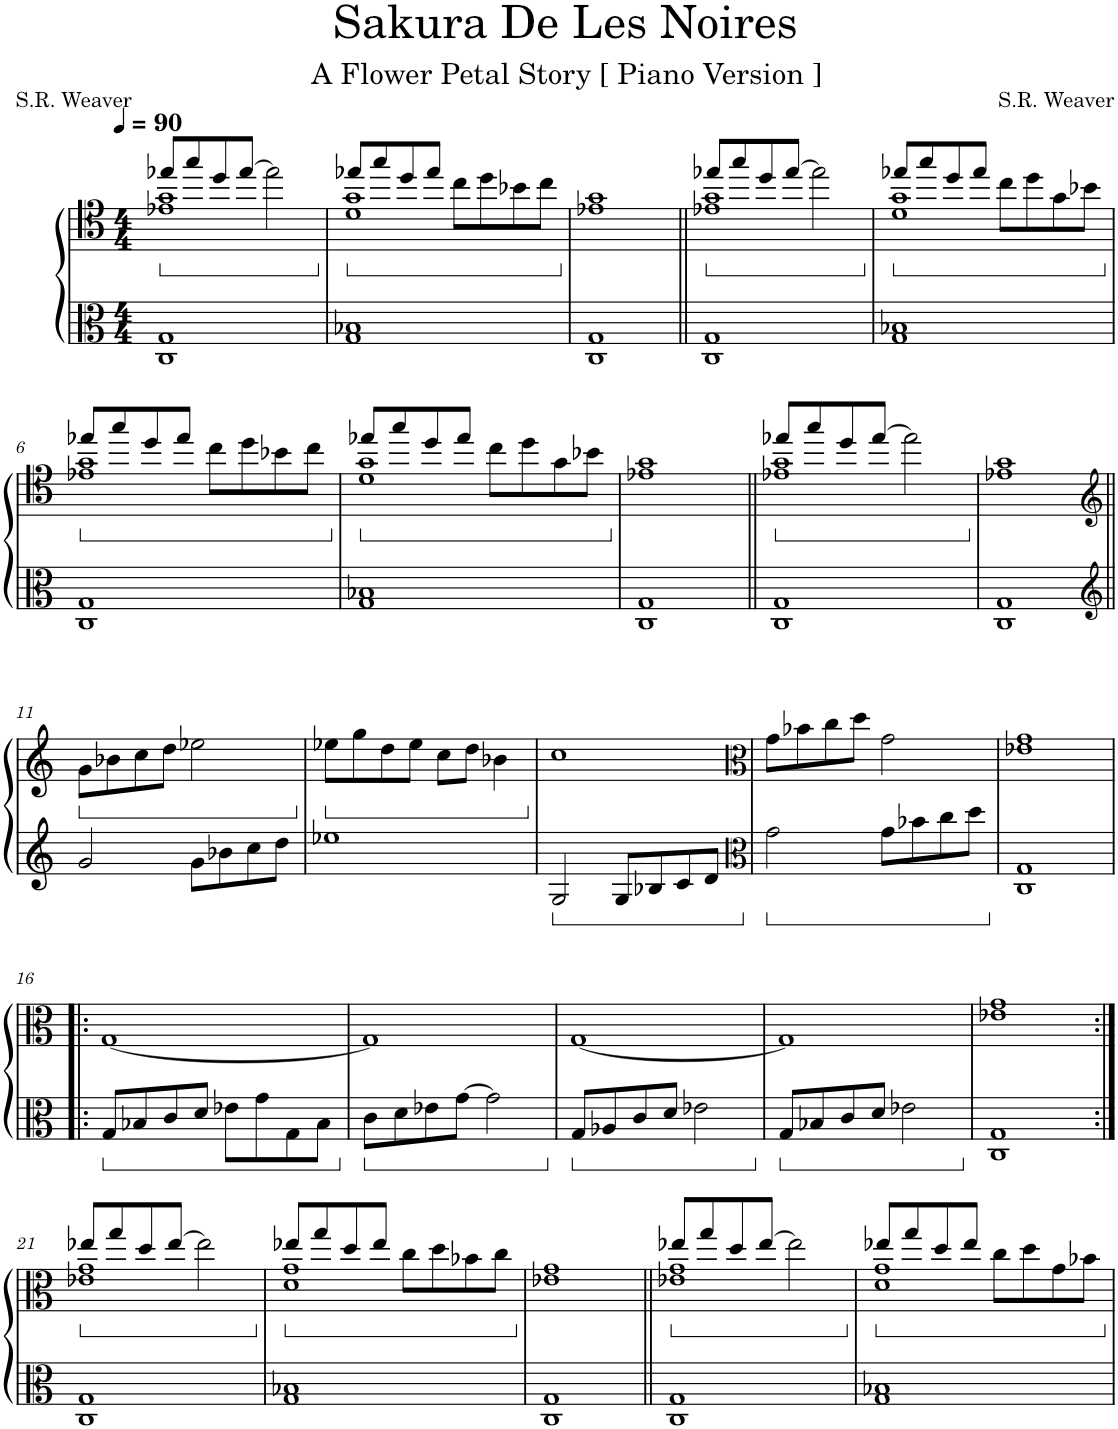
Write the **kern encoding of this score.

**kern	**kern
*part1	*part1
*staff2	*staff1
*I"Grand Piano	*
*I'Pno.	*
*clefC3	*clefC4
*k[]	*k[]
*M4/4	*M4/4
*MM90	*MM90
*	*ped
=1	=1
*	*^
1C 1G	1e-X 1g	8ee-X/L
.	.	8gg/
.	.	8dd/
.	.	[8ee-/J
.	.	2ee-\]
=2	=2	=2
*	*Xped	*
*	*ped	*
1G 1B-X	1d 1g	8ee-X/L
.	.	8gg/
.	.	8dd/
.	.	8ee-/J
.	.	8cc\L
.	.	8dd\
.	.	8b-X\
.	.	8cc\J
*	*v	*v
=3	=3
*	*Xped
1C 1G	1e-X 1g
=4||	=4||
*	*ped
*	*^
1C 1G	1e-X 1g	8ee-X/L
.	.	8gg/
.	.	8dd/
.	.	[8ee-/J
.	.	2ee-\]
=5	=5	=5
*	*Xped	*
*	*ped	*
1G 1B-X	1d 1g	8ee-X/L
.	.	8gg/
.	.	8dd/
.	.	8ee-/J
.	.	8cc\L
.	.	8dd\
.	.	8g\
.	.	8b-X\J
!!LO:LB:g=z	!!
=6	=6	=6
*	*Xped	*
*	*ped	*
1C 1G	1e-X 1g	8ee-X/L
.	.	8gg/
.	.	8dd/
.	.	8ee-/J
.	.	8cc\L
.	.	8dd\
.	.	8b-X\
.	.	8cc\J
=7	=7	=7
*	*Xped	*
*	*ped	*
1G 1B-X	1d 1g	8ee-X/L
.	.	8gg/
.	.	8dd/
.	.	8ee-/J
.	.	8cc\L
.	.	8dd\
.	.	8g\
.	.	8b-X\J
*	*v	*v
=8	=8
*	*Xped
1C 1G	1e-X 1g
=9||	=9||
*	*ped
*	*^
1C 1G	1e-X 1g	8ee-X/L
.	.	8gg/
.	.	8dd/
.	.	[8ee-/J
.	.	2ee-\]
*	*v	*v
=10	=10
*	*Xped
1C 1G	1e-X 1g
!!LO:LB:g=z
=11||	=11||
*clefG2	*clefG2
*	*ped
2g/	8g\L
.	8b-X\
.	8cc\
.	8dd\J
8g\L	2ee-X\
8b-X\	.
8cc\	.
8dd\J	.
=12	=12
*	*Xped
*	*ped
1ee-X	8ee-X\L
.	8gg\
.	8dd\
.	8ee-\J
.	8cc\L
.	8dd\J
.	4b-X\
=13	=13
*	*Xped
2G/	1cc
8G/L	.
8B-X/	.
8c/	.
8d/J	.
=14	=14
*clefC3	*clefC3
2g\	8g\L
.	8b-X\
.	8cc\
.	8dd\J
8g\L	2g\
8b-X\	.
8cc\	.
8dd\J	.
=15	=15
1C 1G	1e-X 1g
!!LO:LB:g=z
=16!|:	=16!|:
8G/L	[1G
8B-X/	.
8c/	.
8d/J	.
8e-X\L	.
8g\	.
8G\	.
8B-\J	.
=17	=17
8c\L	1G]
8d\	.
8e-X\	.
[8g\J	.
2g\]	.
=18	=18
8G/L	[1G
8A-X/	.
8c/	.
8d/J	.
2e-X\	.
=19	=19
8G/L	1G]
8B-X/	.
8c/	.
8d/J	.
2e-X\	.
=20	=20
1C 1G	1e-X 1g
!!LO:LB:g=z
=21:|!	=21:|!
*	*ped
*	*^
1C 1G	1e-X 1g	8ee-X/L
.	.	8gg/
.	.	8dd/
.	.	[8ee-/J
.	.	2ee-\]
=22	=22	=22
*	*Xped	*
*	*ped	*
1G 1B-X	1d 1g	8ee-X/L
.	.	8gg/
.	.	8dd/
.	.	8ee-/J
.	.	8cc\L
.	.	8dd\
.	.	8b-X\
.	.	8cc\J
*	*v	*v
=23	=23
*	*Xped
1C 1G	1e-X 1g
=24||	=24||
*	*ped
*	*^
1C 1G	1e-X 1g	8ee-X/L
.	.	8gg/
.	.	8dd/
.	.	[8ee-/J
.	.	2ee-\]
=25	=25	=25
*	*Xped	*
*	*ped	*
1G 1B-X	1d 1g	8ee-X/L
.	.	8gg/
.	.	8dd/
.	.	8ee-/J
.	.	8cc\L
.	.	8dd\
.	.	8g\
.	.	8b-X\J
*	*Xped	*
*	*v	*v
=	=
*-	*-
